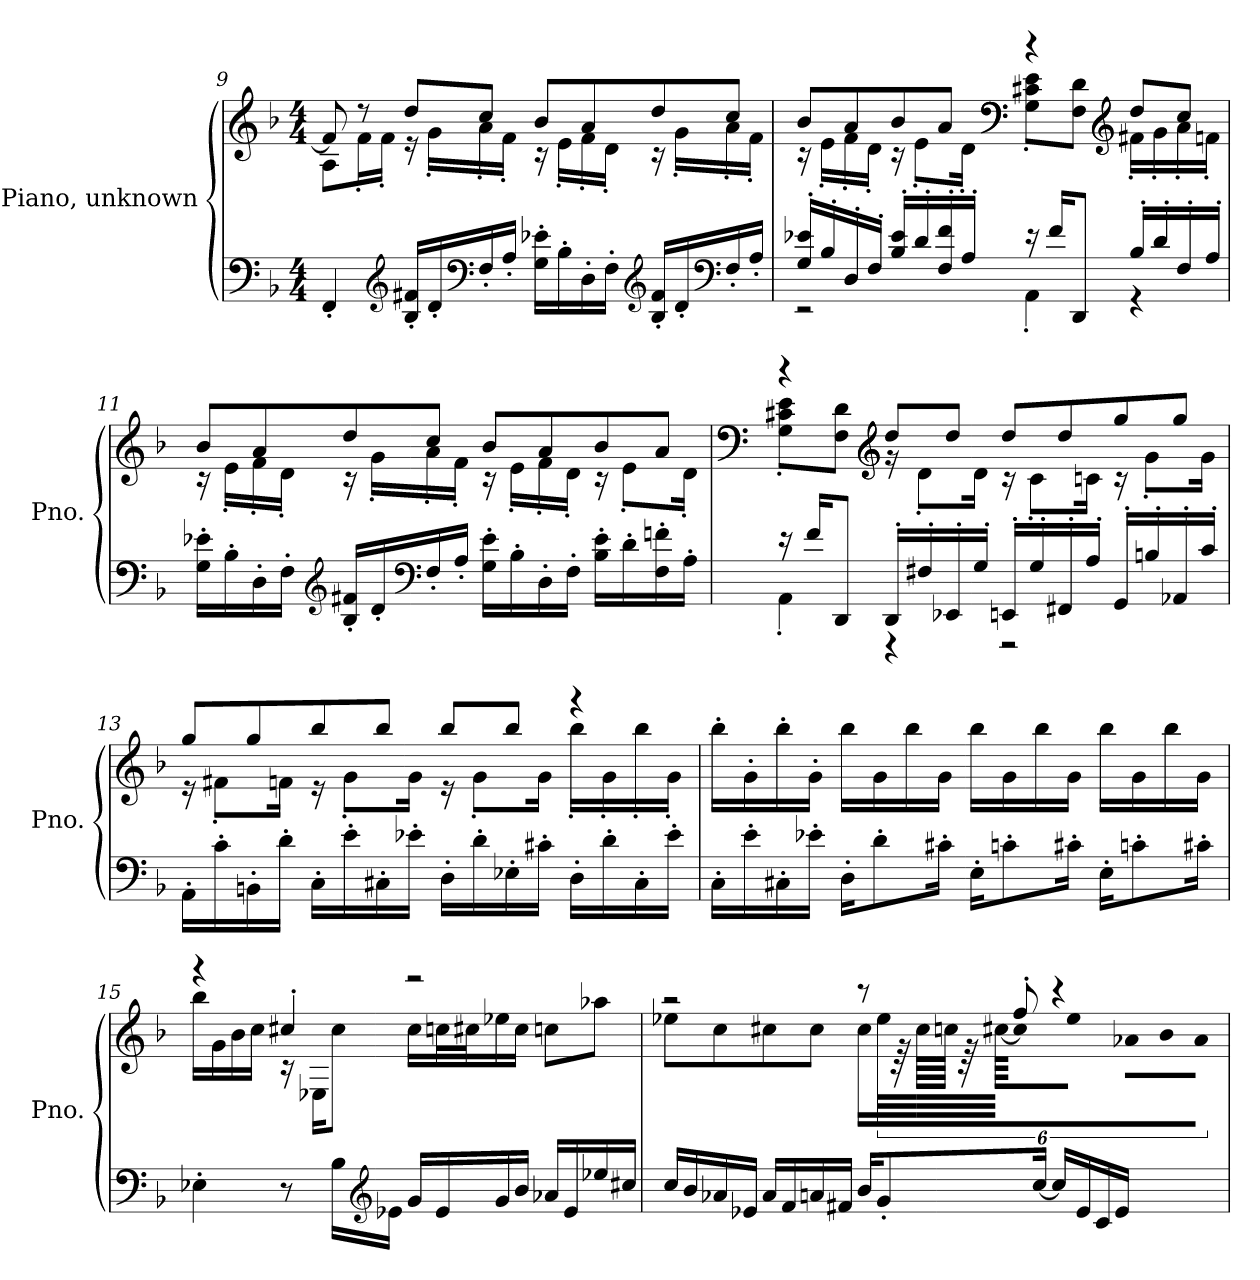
**kern	**kern
*part1	*part1
*staff2	*staff1
*I"Piano, unknown	*
*I'Pno.	*
*clefF4	*clefG2
*k[b-]	*k[b-]
*M4/4	*M4/4
=9	=9
*	*^
4FF'/	8f/]	8A\L
.	8r	16f'\L
.	.	16f'\JJ
*clefG2	*	*
16B-/' 16f#X/'LL	8dd/L	16r
16d'/	.	16g'\LL
*clefF4	*	*
16F'/	8cc/J	16a'\
16A'/JJ	.	16f'\JJ
16G\' 16e-X\'LL	8b-/L	16r
16B-'\	.	16e'\LL
16D'\	8a/	16f'\
16F'\JJ	.	16d'\JJ
*clefG2	*	*
16B-/' 16f#/'LL	8dd/	16r
16d'/	.	16g'\LL
*clefF4	*	*
16F'/	8cc/J	16a'\
16A'/JJ	.	16f'\JJ
!!LO:PB:g=z	!!
=10	=10	=10
*^	*	*
16G/' 16e-X/'LL	2r	8b-/L	16r
16B-'/	.	.	16e'\LL
16D'/	.	8a/	16f'\
16F'/JJ	.	.	16d'\JJ
16B-/' 16e-/'LL	.	8b-/	16r
16d'/	.	.	8e'\L
16F/' 16f/'	.	8a/J	.
16A'/JJ	.	.	16d'\Jk
*	*	*clefF4	*
16r	4AA'\	4r	8G\' 8c#X\' 8e\'L
16f/KL	.	.	.
8DD/J	.	.	8F\ 8d\J
*	*	*clefG2	*
16B-'/LL	4r	8dd/L	16f#X'\LL
16d'/	.	.	16g'\
16F'/	.	8cc/J	16a'\
16A'/JJ	.	.	16fn'\JJ
*v	*v	*	*
=11	=11	=11
16G\' 16e-X\'LL	8b-/L	16r
16B-'\	.	16e'\LL
16D'\	8a/	16f'\
16F'\JJ	.	16d'\JJ
*clefG2	*	*
16B-/' 16f#X/'LL	8dd/	16r
16d'/	.	16g'\LL
*clefF4	*	*
16F'/	8cc/J	16a'\
16A'/JJ	.	16f'\JJ
16G\' 16e-\'LL	8b-/L	16r
16B-'\	.	16e'\LL
16D'\	8a/	16f'\
16F'\JJ	.	16d'\JJ
16B-\' 16e-\'LL	8b-/	16r
16d'\	.	8e'\L
16F\' 16fn\'	8a/J	.
16A'\JJ	.	16d'\Jk
!!LO:LB:g=z	!!
=12	=12	=12
*	*clefF4	*
*^	*	*
16r	4AA'\	4r	8G\' 8c#X\' 8e\'L
16f/KL	.	.	.
8DD/J	.	.	8F\ 8d\J
*	*	*clefG2	*
16DD'/LL	4r	8dd/L	16r
16F#X'/	.	.	8d'\L
16EE-X'/	.	8dd/J	.
16G'/JJ	.	.	16d\Jk
16EEn'/LL	2r	8dd/L	16r
16G'/	.	.	8c#'\L
16FF#X'/	.	8dd/	.
16A'/JJ	.	.	16cn\Jk
16GG'/LL	.	8gg/	16r
16Bn'/	.	.	8g'\L
16AA-X'/	.	8gg/J	.
16c'/JJ	.	.	16g\Jk
*v	*v	*	*
=13	=13	=13
16AA'\LL	8gg/L	16r
16c'\	.	8f#X'\L
16BBn'\	8gg/	.
16d'\JJ	.	16fn\Jk
16C'\LL	8bb-/	16r
16e'\	.	8g'\L
16C#X'\	8bb-/J	.
16e-X'\JJ	.	16g\Jk
16D'\LL	8bb-/L	16r
16d'\	.	8g'\L
16E-X'\	8bb-/J	.
16c#X'\JJ	.	16g\Jk
16D'\LL	4r	16bb-'\LL
16d'\	.	16g'\
16C#'\	.	16bb-'\
16e-'\JJ	.	16g'\JJ
*	*v	*v
!!LO:LB:g=z
=14	=14
16C'\LL	16bb-'\LL
16e'\	16g'\
16C#X'\	16bb-'\
16e-X'\JJ	16g'\JJ
16D'\KL	16bb-\LL
8d'\	16g\
.	16bb-\
16c#X'\Jk	16g\JJ
16E'\KL	16bb-\LL
8cn'\	16g\
.	16bb-\
16c#X'\Jk	16g\JJ
16E'\KL	16bb-\LL
8cn'\	16g\
.	16bb-\
16c#X'\Jk	16g\JJ
=15	=15
*	*^
4E-X'\	4r	16bb-\LL
.	.	16g\
.	.	16b-\
.	.	16cc\JJ
8r	4cc#X'/	16r
.	.	16E-X\KL
16B-\LL	.	8cc#\J
*clefG2	*	*
16e-X\JJ	.	.
16g/LL	2r	16cc#\LL
16e-/	.	32ccn\L
.	.	32cc#X\J
16g/	.	16ee-X\
16b-/JJ	.	16cc#\JJ
16a-X/LL	.	8ccn\L
16e-/	.	.
16ee-X/	.	8aa-X\J
16cc#X/JJ	.	.
!!LO:LB:g=z	!!
=16	=16	=16
16cc/LL	2r	8ee-X\L
16b-/	.	.
16a-X/	.	8cc\
16e-X/JJ	.	.
16a-/LL	.	8cc#X\
16f/	.	.
16an/	.	8cc#\J
16f#X/JJ	.	.
16b-/KL	8r	16cc#\LL
8g'/	.	96ee-\JJkk
.	.	96r
.	.	96cc#\LLLL
.	.	96ccn\JJJJ
.	.	96r
.	.	[96cc#X\KKLL
.	8ff'/	16cc#\]
[16cc/Jk	.	16ee-\JJ
16cc/LL]	4r	16a-X\LL
16e-/	.	16b-\J
16c/	.	[8a-\J
16e-/JJ	.	.
*	*v	*v
=	=
*-	*-
